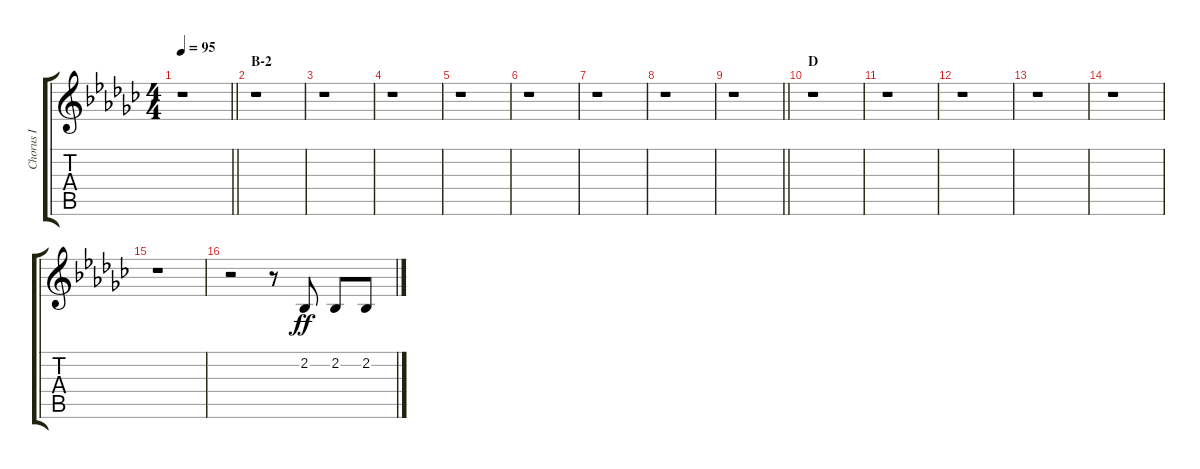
\track ("Chorus I" "Chorus I") {instrument voiceoohs}
\staff {score tabs}
\tuning (Db4 Ab3 E3 B2 Gb2 B1) {hide}
\ts (4 4)
\tempo 95
\clef g2
\barLineRight lightlight
\ks gb
r.1{dy ff} |
\section ("" "B-2")
r.1 |
r.1 |
r.1 |
r.1 |
r.1 |
r.1 |
r.1 |
\barLineRight lightlight
r.1 |
\section ("" "D")
r.1 |
r.1 |
r.1 |
r.1 |
r.1 |
r.1 |
r.2 r.8 2.2.8 2.2.8 2.2.8
